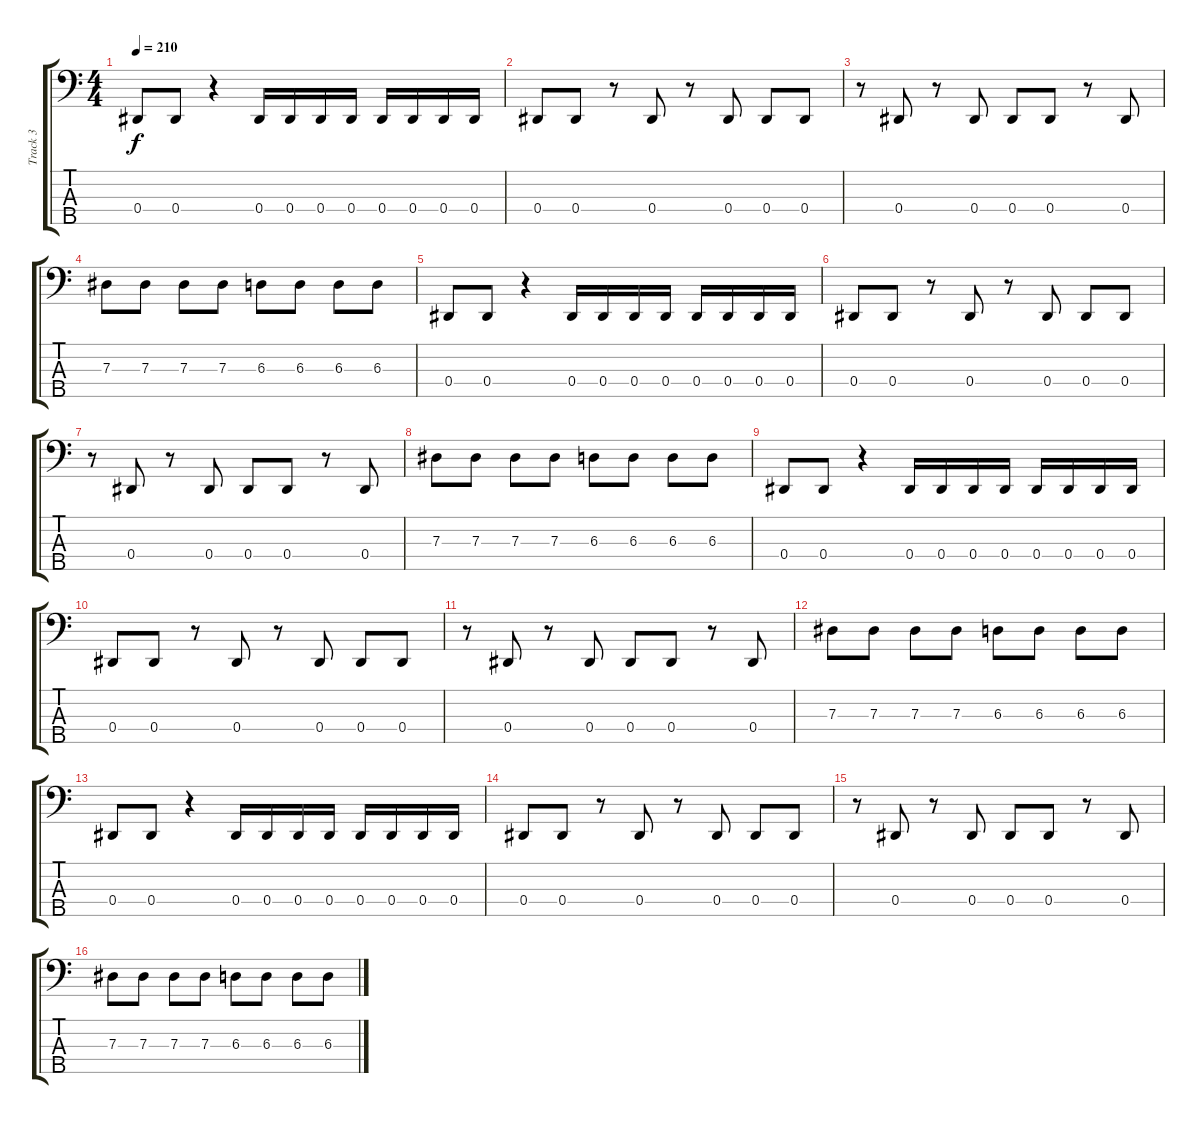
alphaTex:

\track ("Track 3" "Track 3") {instrument electricbassfinger}
\staff {score tabs}
\tuning (Gb2 Db2 Ab1 Eb1 Bb0) {hide}
\ts (4 4)
\tempo 210
\clef f4
\ks c
0.4.8{dy f} 0.4.8 r.4 0.4.16 0.4.16 0.4.16 0.4.16 0.4.16 0.4.16 0.4.16 0.4.16 |
0.4.8 0.4.8 r.8 0.4.8 r.8 0.4.8 0.4.8 0.4.8 |
r.8 0.4.8 r.8 0.4.8 0.4.8 0.4.8 r.8 0.4.8 |
7.3.8 7.3.8 7.3.8 7.3.8 6.3.8 6.3.8 6.3.8 6.3.8 |
0.4.8 0.4.8 r.4 0.4.16 0.4.16 0.4.16 0.4.16 0.4.16 0.4.16 0.4.16 0.4.16 |
0.4.8 0.4.8 r.8 0.4.8 r.8 0.4.8 0.4.8 0.4.8 |
r.8 0.4.8 r.8 0.4.8 0.4.8 0.4.8 r.8 0.4.8 |
7.3.8 7.3.8 7.3.8 7.3.8 6.3.8 6.3.8 6.3.8 6.3.8 |
0.4.8 0.4.8 r.4 0.4.16 0.4.16 0.4.16 0.4.16 0.4.16 0.4.16 0.4.16 0.4.16 |
0.4.8 0.4.8 r.8 0.4.8 r.8 0.4.8 0.4.8 0.4.8 |
r.8 0.4.8 r.8 0.4.8 0.4.8 0.4.8 r.8 0.4.8 |
7.3.8 7.3.8 7.3.8 7.3.8 6.3.8 6.3.8 6.3.8 6.3.8 |
0.4.8 0.4.8 r.4 0.4.16 0.4.16 0.4.16 0.4.16 0.4.16 0.4.16 0.4.16 0.4.16 |
0.4.8 0.4.8 r.8 0.4.8 r.8 0.4.8 0.4.8 0.4.8 |
r.8 0.4.8 r.8 0.4.8 0.4.8 0.4.8 r.8 0.4.8 |
7.3.8 7.3.8 7.3.8 7.3.8 6.3.8 6.3.8 6.3.8 6.3.8
